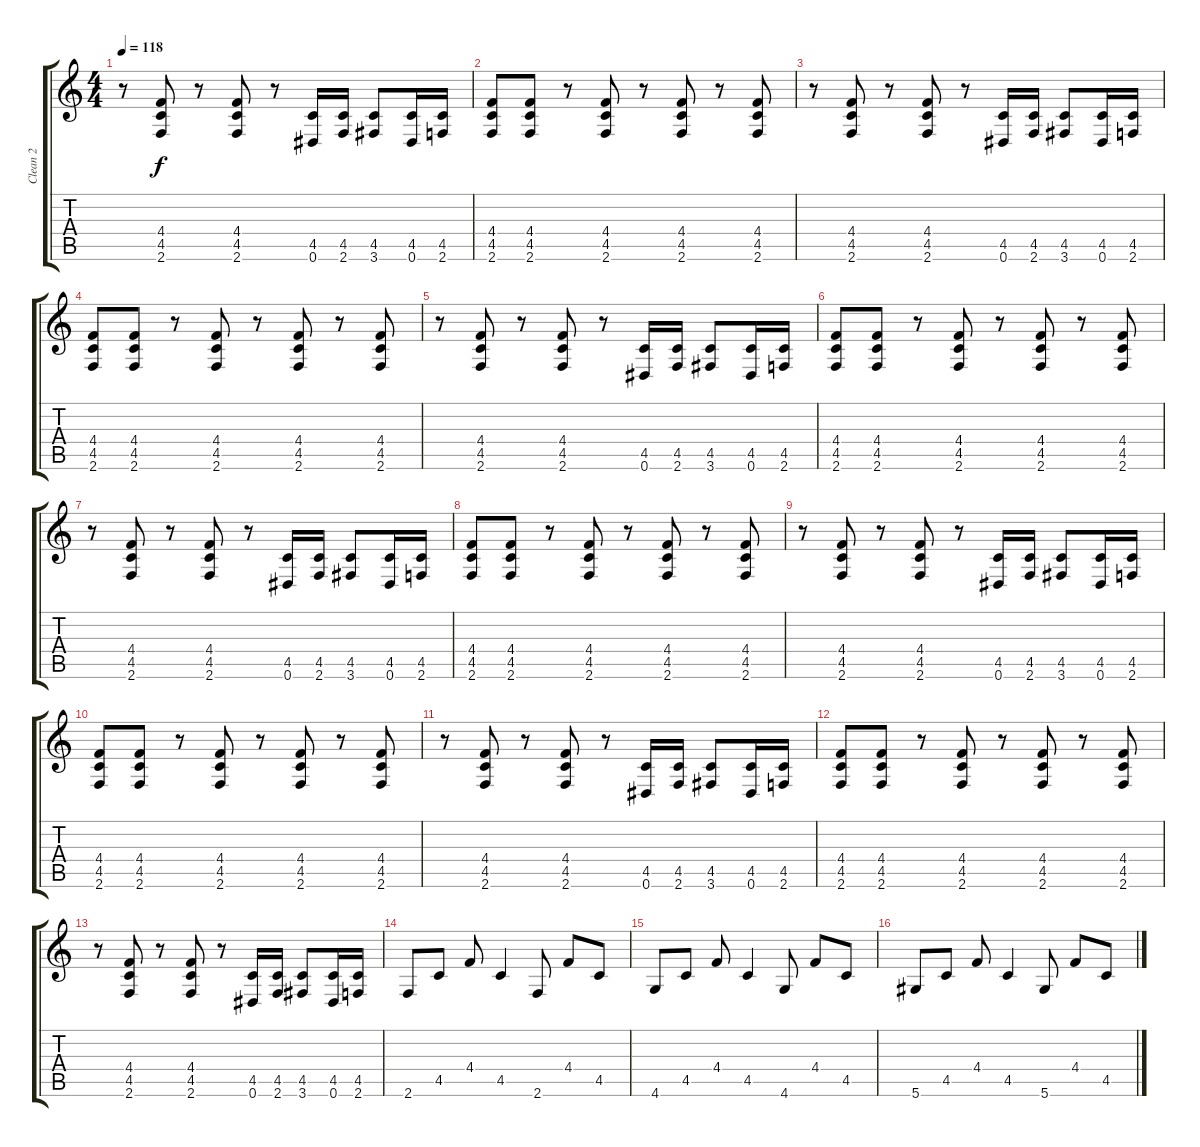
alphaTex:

\track ("Clean 2" "Clean 2") {instrument acousticguitarsteel}
\staff {score tabs}
\tuning (Eb4 Bb3 Gb3 Db3 Ab2 Eb2) {hide}
\ts (4 4)
\tempo 118
\clef g2
\ks c
r.8{dy f} (4.4 4.5 2.6).8 r.8 (4.4 4.5 2.6).8 r.8 (4.5 0.6).16 (4.5 2.6).16 (4.5 3.6).8 (4.5 0.6).16 (4.5 2.6).16 |
(4.4 4.5 2.6).8 (4.4 4.5 2.6).8 r.8 (4.4 4.5 2.6).8 r.8 (4.4 4.5 2.6).8 r.8 (4.4 4.5 2.6).8 |
r.8 (4.4 4.5 2.6).8 r.8 (4.4 4.5 2.6).8 r.8 (4.5 0.6).16 (4.5 2.6).16 (4.5 3.6).8 (4.5 0.6).16 (4.5 2.6).16 |
(4.4 4.5 2.6).8 (4.4 4.5 2.6).8 r.8 (4.4 4.5 2.6).8 r.8 (4.4 4.5 2.6).8 r.8 (4.4 4.5 2.6).8 |
r.8 (4.4 4.5 2.6).8 r.8 (4.4 4.5 2.6).8 r.8 (4.5 0.6).16 (4.5 2.6).16 (4.5 3.6).8 (4.5 0.6).16 (4.5 2.6).16 |
(4.4 4.5 2.6).8 (4.4 4.5 2.6).8 r.8 (4.4 4.5 2.6).8 r.8 (4.4 4.5 2.6).8 r.8 (4.4 4.5 2.6).8 |
r.8 (4.4 4.5 2.6).8 r.8 (4.4 4.5 2.6).8 r.8 (4.5 0.6).16 (4.5 2.6).16 (4.5 3.6).8 (4.5 0.6).16 (4.5 2.6).16 |
(4.4 4.5 2.6).8 (4.4 4.5 2.6).8 r.8 (4.4 4.5 2.6).8 r.8 (4.4 4.5 2.6).8 r.8 (4.4 4.5 2.6).8 |
r.8 (4.4 4.5 2.6).8 r.8 (4.4 4.5 2.6).8 r.8 (4.5 0.6).16 (4.5 2.6).16 (4.5 3.6).8 (4.5 0.6).16 (4.5 2.6).16 |
(4.4 4.5 2.6).8 (4.4 4.5 2.6).8 r.8 (4.4 4.5 2.6).8 r.8 (4.4 4.5 2.6).8 r.8 (4.4 4.5 2.6).8 |
r.8 (4.4 4.5 2.6).8 r.8 (4.4 4.5 2.6).8 r.8 (4.5 0.6).16 (4.5 2.6).16 (4.5 3.6).8 (4.5 0.6).16 (4.5 2.6).16 |
(4.4 4.5 2.6).8 (4.4 4.5 2.6).8 r.8 (4.4 4.5 2.6).8 r.8 (4.4 4.5 2.6).8 r.8 (4.4 4.5 2.6).8 |
r.8 (4.4 4.5 2.6).8 r.8 (4.4 4.5 2.6).8 r.8 (4.5 0.6).16 (4.5 2.6).16 (4.5 3.6).8 (4.5 0.6).16 (4.5 2.6).16 |
2.6.8{balance 3 instrument acousticguitarsteel} 4.5.8 4.4.8 4.5.4 2.6.8 4.4.8 4.5.8 |
4.6.8 4.5.8 4.4.8 4.5.4 4.6.8 4.4.8 4.5.8 |
5.6.8 4.5.8 4.4.8 4.5.4 5.6.8 4.4.8 4.5.8
